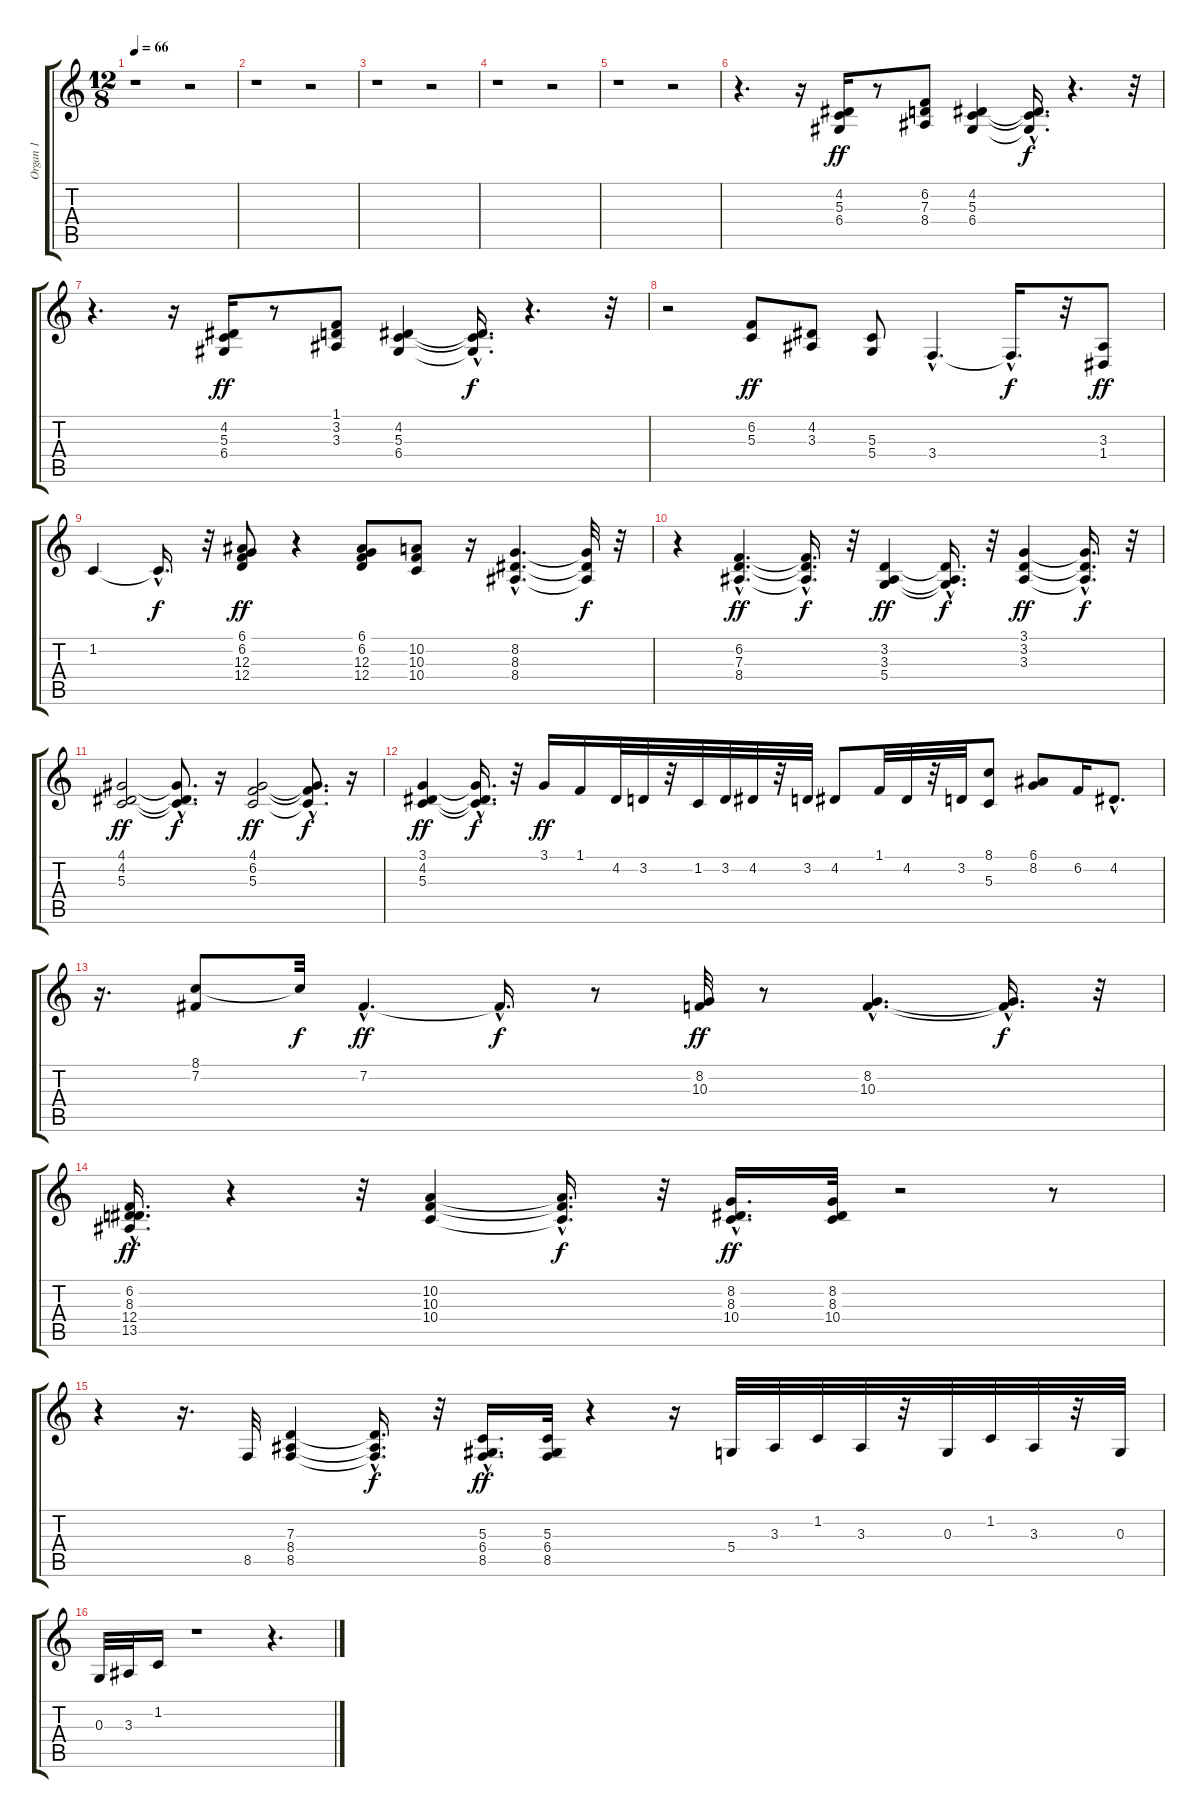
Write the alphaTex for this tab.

\track ("Organ 1" "Organ 1") {instrument churchorgan}
\staff {score tabs}
\tuning (E4 B3 G3 D3 A2 E2) {hide}
\ts (12 8)
\tempo 66
\clef g2
\ks c
r.1{dy ff instrument churchorgan} r.2 |
r.1 r.2 |
r.1 r.2 |
r.1 r.2 |
r.1 r.2 |
r.4{d} r.16 (4.2 5.3 6.4).16 r.8 (6.2 7.3 8.4).8 (4.2 5.3 6.4).4 (4.2{hac t} 5.3{hac t} 6.4{hac t}).16{d dy f} r.4{d} r.32 |
r.4{d} r.16 (4.2 5.3 6.4).16{dy ff} r.8 (1.1 3.2 3.3).8 (4.2 5.3 6.4).4 (4.2{hac t} 5.3{hac t} 6.4{hac t}).16{d dy f} r.4{d} r.32 |
r.2 (6.2 5.3).8{dy ff} (4.2 3.3).8 (5.3 5.4).8 3.4{hac}.4{d} 3.4{hac t}.16{d dy f} r.32 (3.3 1.4).8{dy ff} |
1.2.4 1.2{hac t}.16{d dy f} r.32 (6.1 6.2 12.3 12.4).8{dy ff} r.4 (6.1 6.2 12.3 12.4).8 (10.2 10.3 10.4).8 r.16 (8.2{hac} 8.3{hac} 8.4{hac}).4{d} (8.2{t} 8.3{t} 8.4{t}).32{dy f} r.32 |
r.4 (6.2{hac} 7.3{hac} 8.4{hac}).4{d dy ff} (6.2{hac t} 7.3{hac t} 8.4{hac t}).16{d dy f} r.32 (3.2 3.3 5.4).4{dy ff} (3.2{hac t} 3.3{hac t} 5.4{hac t}).16{d dy f} r.32 (3.1 3.2 3.3).4{dy ff} (3.1{hac t} 3.2{hac t} 3.3{hac t}).16{d dy f} r.32 |
(4.1 4.2 5.3).2{dy ff} (4.1{hac t} 4.2{hac t} 5.3{hac t}).8{d dy f} r.16 (4.1 6.2 5.3).2{dy ff} (4.1{hac t} 6.2{hac t} 5.3{hac t}).8{d dy f} r.16 |
(3.1 4.2 5.3).4{dy ff} (3.1{hac t} 4.2{hac t} 5.3{hac t}).16{d dy f} r.32 3.1.16{dy ff} 1.1.16 4.2.32 3.2.32 r.32 1.2.32 3.2.32 4.2.32 r.32 3.2.32 4.2.8 1.1.32 4.2.32 r.32 3.2.32 (8.1 5.3).8 (6.1 8.2).8 6.2.16 4.2{hac}.8{d} |
r.16{d} (8.1 7.2).8 8.1{t}.32{dy f} 7.2{hac}.4{d dy ff} 7.2{hac t}.16{d dy f} r.8 (8.2 10.3).32{dy ff} r.8 (8.2{hac} 10.3{hac}).4{d} (8.2{hac t} 10.3{hac t}).16{d dy f} r.32 |
(6.2{hac} 8.3{hac} 12.4 13.5{hac}).16{d dy ff} r.4 r.32 (10.2 10.3 10.4).4 (10.2{hac t} 10.3{hac t} 10.4{hac t}).16{d dy f} r.32 (8.2{hac} 8.3{hac} 10.4{hac}).16{d dy ff} (8.2 8.3 10.4).32 r.2 r.8 |
r.4 r.16{d} 8.5.32 (7.3 8.4 8.5).4 (7.3{hac t} 8.4{hac t} 8.5{hac t}).16{d dy f} r.32 (5.3{hac} 6.4{hac} 8.5{hac}).16{d dy ff} (5.3 6.4 8.5).32 r.4 r.16 5.4.32 3.3.32 1.2.32 3.3.32 r.32 0.3.32 1.2.32 3.3.32 r.32 0.3.32 |
0.3.32 3.3.32 1.2.16 r.1 r.4{d}
